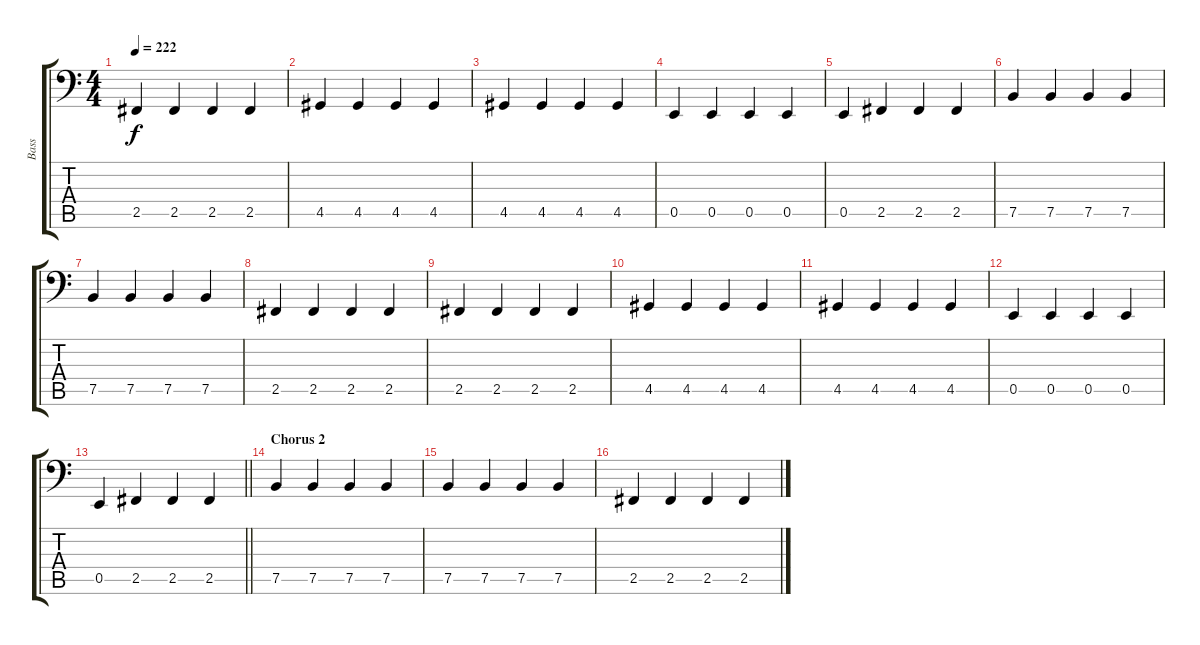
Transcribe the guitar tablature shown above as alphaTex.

\track ("Bass" "Bass") {instrument electricbassfinger}
\staff {score tabs}
\tuning (C3 G2 D2 A1 E1 B0) {hide}
\ts (4 4)
\tempo 222
\clef f4
\ks c
2.5.4{dy f} 2.5.4 2.5.4 2.5.4 |
4.5.4 4.5.4 4.5.4 4.5.4 |
4.5.4 4.5.4 4.5.4 4.5.4 |
0.5.4 0.5.4 0.5.4 0.5.4 |
0.5.4 2.5.4 2.5.4 2.5.4 |
7.5.4 7.5.4 7.5.4 7.5.4 |
7.5.4 7.5.4 7.5.4 7.5.4 |
2.5.4 2.5.4 2.5.4 2.5.4 |
2.5.4 2.5.4 2.5.4 2.5.4 |
4.5.4 4.5.4 4.5.4 4.5.4 |
4.5.4 4.5.4 4.5.4 4.5.4 |
0.5.4 0.5.4 0.5.4 0.5.4 |
\barLineRight lightlight
0.5.4 2.5.4 2.5.4 2.5.4 |
\section ("" "Chorus 2")
7.5.4 7.5.4 7.5.4 7.5.4 |
7.5.4 7.5.4 7.5.4 7.5.4 |
2.5.4 2.5.4 2.5.4 2.5.4
